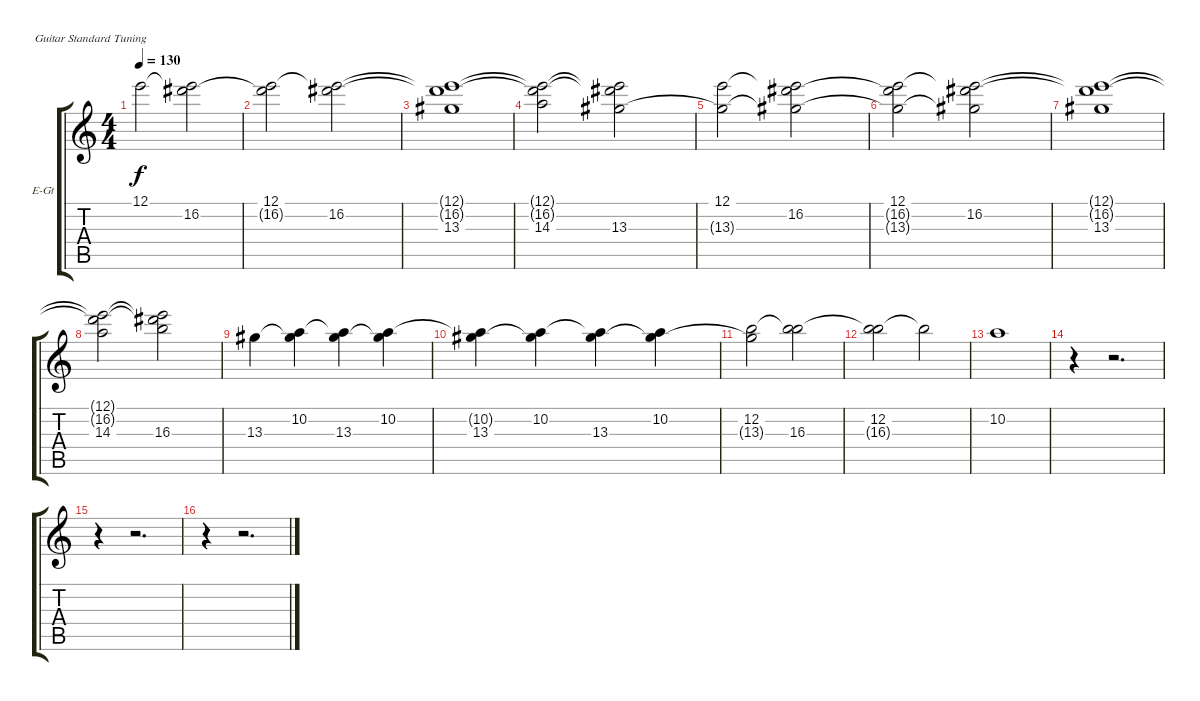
\bracketExtendMode groupsimilarinstruments
\firstSystemTrackNameOrientation horizontal
\otherSystemsTrackNameOrientation horizontal
\track ("Guitarra de Solo" "E-Gt") {instrument distortionguitar}
\staff {score tabs}
\tuning (E4 B3 G3 D3 A2 E2)
\ts (4 4)
\tempo 130
\clef g2
\ks c
12.1.2{dy f} (12.1{t} 16.2).2 |
(12.1 16.2{t}).2 (12.1{t} 16.2).2 |
(16.2{t} 13.3 12.1{t}).1 |
(14.3 12.1{t} 16.2{t}).2 (12.1{t} 16.2{t} 13.3).2 |
(12.1 13.3{t}).2 (12.1{t} 16.2 13.3{t}).2 |
(12.1 16.2{t} 13.3{t}).2 (12.1{t} 16.2 13.3{t}).2 |
(16.2{t} 13.3 12.1{t}).1 |
(14.3 12.1{t} 16.2{t}).2 (12.1{t} 16.2{t} 16.3).2 |
13.3.4 (10.2 13.3{t}).4 (10.2{t} 13.3).4 (10.2 13.3{t}).4 |
(10.2{t} 13.3).4 (10.2 13.3{t}).4 (10.2{t} 13.3).4 (10.2 13.3{t}).4 |
(12.2 13.3{t}).2 (12.2{t} 16.3).2 |
(12.2 16.3{t}).2 12.2{t}.2 |
10.2.1 |
r.4 r.2{d} |
r.4 r.2{d} |
r.4 r.2{d}
